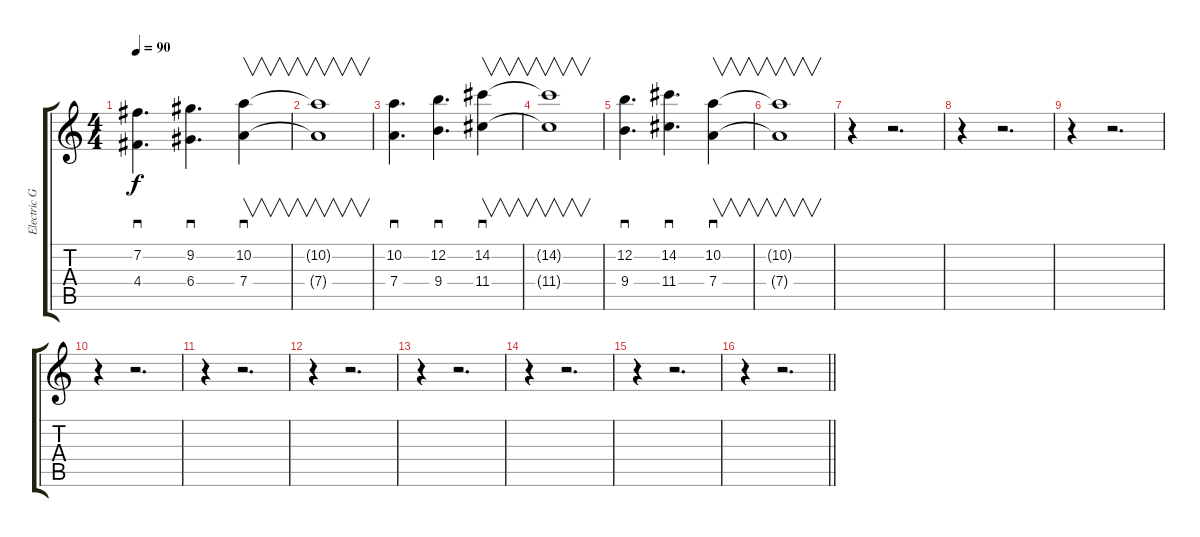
\track ("Electric Guitar" "Electric G") {instrument overdrivenguitar}
\staff {score tabs}
\tuning (E4 B3 G3 D3 A2 E2) {hide}
\ts (4 4)
\tempo 90
\clef g2
\ks c
(7.2 4.4).4{d sd dy f} (9.2 6.4).4{d sd} (10.2 7.4).4{v sd} |
(10.2{t} 7.4{t}).1{v} |
(10.2 7.4).4{d sd} (12.2 9.4).4{d sd} (14.2 11.4).4{v sd} |
(14.2{t} 11.4{t}).1{v} |
(12.2 9.4).4{d sd} (14.2 11.4).4{d sd} (10.2 7.4).4{v sd} |
(10.2{t} 7.4{t}).1{v} |
r.4 r.2{d} |
r.4 r.2{d} |
r.4 r.2{d} |
r.4 r.2{d} |
r.4 r.2{d} |
r.4 r.2{d} |
r.4 r.2{d} |
r.4 r.2{d} |
r.4 r.2{d} |
\barLineRight lightlight
r.4 r.2{d}
